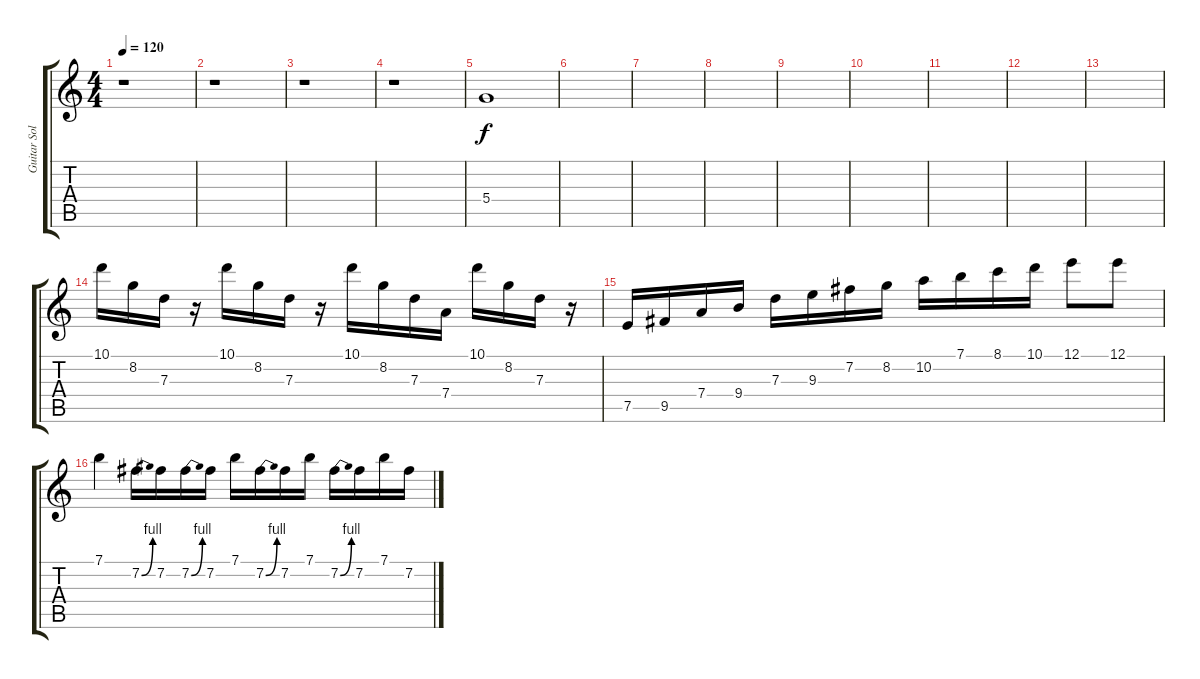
\track ("Guitar Solo 2" "Guitar Sol") {instrument acousticguitarsteel}
\staff {score tabs}
\tuning (E4 B3 G3 D3 A2 E2) {hide}
\ts (4 4)
\tempo 120
\clef g2
\ks c
r.1{dy f} |
r.1 |
r.1 |
r.1 |
5.4.1 |
|
|
|
|
|
|
|
|
10.1.16 8.2.16 7.3.16 r.16 10.1.16 8.2.16 7.3.16 r.16 10.1.16 8.2.16 7.3.16 7.4.16 10.1.16 8.2.16 7.3.16 r.16 |
7.5.16 9.5.16 7.4.16 9.4.16 7.3.16 9.3.16 7.2.16 8.2.16 10.2.16 7.1.16 8.1.16 10.1.16 12.1.8 12.1.8 |
7.1.4 7.2{be (bend 0 0 60 4)}.16 7.2.16 7.2{be (bend 0 0 60 4)}.16 7.2.16 7.1.16 7.2{be (bend 0 0 60 4)}.16 7.2.16 7.1.16 7.2{be (bend 0 0 60 4)}.16 7.2.16 7.1.16 7.2.16
